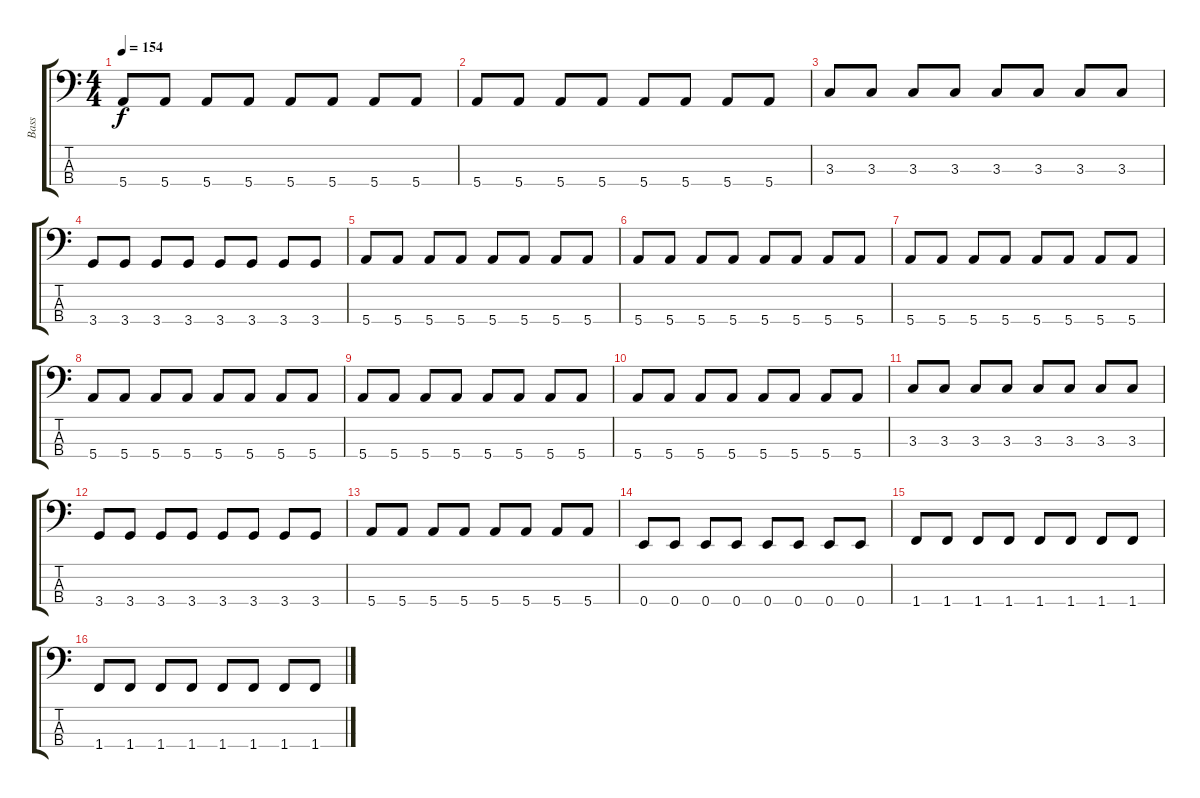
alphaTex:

\track ("Bass" "Bass") {instrument electricbassfinger}
\staff {score tabs}
\tuning (G2 D2 A1 E1) {hide}
\ts (4 4)
\tempo 154
\clef f4
\ks c
5.4.8{dy f} 5.4.8 5.4.8 5.4.8 5.4.8 5.4.8 5.4.8 5.4.8 |
5.4.8 5.4.8 5.4.8 5.4.8 5.4.8 5.4.8 5.4.8 5.4.8 |
3.3.8 3.3.8 3.3.8 3.3.8 3.3.8 3.3.8 3.3.8 3.3.8 |
3.4.8 3.4.8 3.4.8 3.4.8 3.4.8 3.4.8 3.4.8 3.4.8 |
5.4.8 5.4.8 5.4.8 5.4.8 5.4.8 5.4.8 5.4.8 5.4.8 |
5.4.8 5.4.8 5.4.8 5.4.8 5.4.8 5.4.8 5.4.8 5.4.8 |
5.4.8 5.4.8 5.4.8 5.4.8 5.4.8 5.4.8 5.4.8 5.4.8 |
5.4.8 5.4.8 5.4.8 5.4.8 5.4.8 5.4.8 5.4.8 5.4.8 |
5.4.8 5.4.8 5.4.8 5.4.8 5.4.8 5.4.8 5.4.8 5.4.8 |
5.4.8 5.4.8 5.4.8 5.4.8 5.4.8 5.4.8 5.4.8 5.4.8 |
3.3.8 3.3.8 3.3.8 3.3.8 3.3.8 3.3.8 3.3.8 3.3.8 |
3.4.8 3.4.8 3.4.8 3.4.8 3.4.8 3.4.8 3.4.8 3.4.8 |
5.4.8 5.4.8 5.4.8 5.4.8 5.4.8 5.4.8 5.4.8 5.4.8 |
0.4.8 0.4.8 0.4.8 0.4.8 0.4.8 0.4.8 0.4.8 0.4.8 |
1.4.8 1.4.8 1.4.8 1.4.8 1.4.8 1.4.8 1.4.8 1.4.8 |
1.4.8 1.4.8 1.4.8 1.4.8 1.4.8 1.4.8 1.4.8 1.4.8
